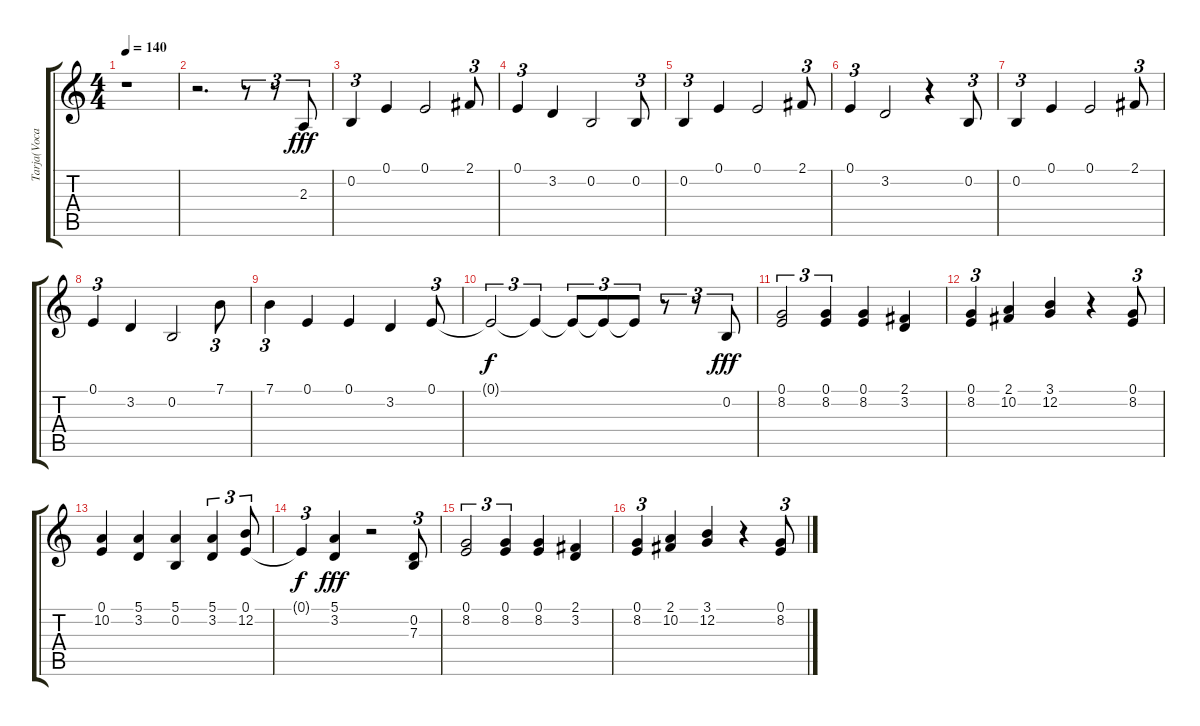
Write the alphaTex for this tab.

\track ("Tarja(Vocals)" "Tarja(Voca") {instrument lead3calliope}
\staff {score tabs}
\tuning (E4 B3 G3 D3 A2 E2) {hide}
\ts (4 4)
\tempo 140
\clef g2
\ks c
r.1{dy fff} |
r.2{d} r.8{tu (3 2)} r.8{tu (3 2)} 2.3.8{tu (3 2)} |
0.2.4{tu (3 2)} 0.1.4 0.1.2 2.1.8{tu (3 2)} |
0.1.4{tu (3 2)} 3.2.4 0.2.2 0.2.8{tu (3 2)} |
0.2.4{tu (3 2)} 0.1.4 0.1.2 2.1.8{tu (3 2)} |
0.1.4{tu (3 2)} 3.2.2 r.4 0.2.8{tu (3 2)} |
0.2.4{tu (3 2)} 0.1.4 0.1.2 2.1.8{tu (3 2)} |
0.1.4{tu (3 2)} 3.2.4 0.2.2 7.1.8{tu (3 2)} |
7.1.4{tu (3 2)} 0.1.4 0.1.4 3.2.4 0.1.8{tu (3 2)} |
0.1{t}.2{tu (3 2) dy f} 0.1{t}.4{tu (3 2)} 0.1{t}.8{tu (3 2)} 0.1{t}.8{tu (3 2)} 0.1{t}.8{tu (3 2)} r.8{tu (3 2)} r.8{tu (3 2)} 0.2.8{tu (3 2) dy fff} |
(0.1 8.2).2{tu (3 2)} (0.1 8.2).4{tu (3 2)} (0.1 8.2).4 (2.1 3.2).4 |
(0.1 8.2).4{tu (3 2)} (2.1 10.2).4 (3.1 12.2).4 r.4 (0.1 8.2).8{tu (3 2)} |
(0.1 10.2).4 (5.1 3.2).4 (5.1 0.2).4 (5.1 3.2).4{tu (3 2)} (0.1 12.2).8{tu (3 2)} |
0.1{t}.4{tu (3 2) dy f} (5.1 3.2).4{dy fff} r.2 (0.2 7.3).8{tu (3 2)} |
(0.1 8.2).2{tu (3 2)} (0.1 8.2).4{tu (3 2)} (0.1 8.2).4 (2.1 3.2).4 |
(0.1 8.2).4{tu (3 2)} (2.1 10.2).4 (3.1 12.2).4 r.4 (0.1 8.2).8{tu (3 2)}
